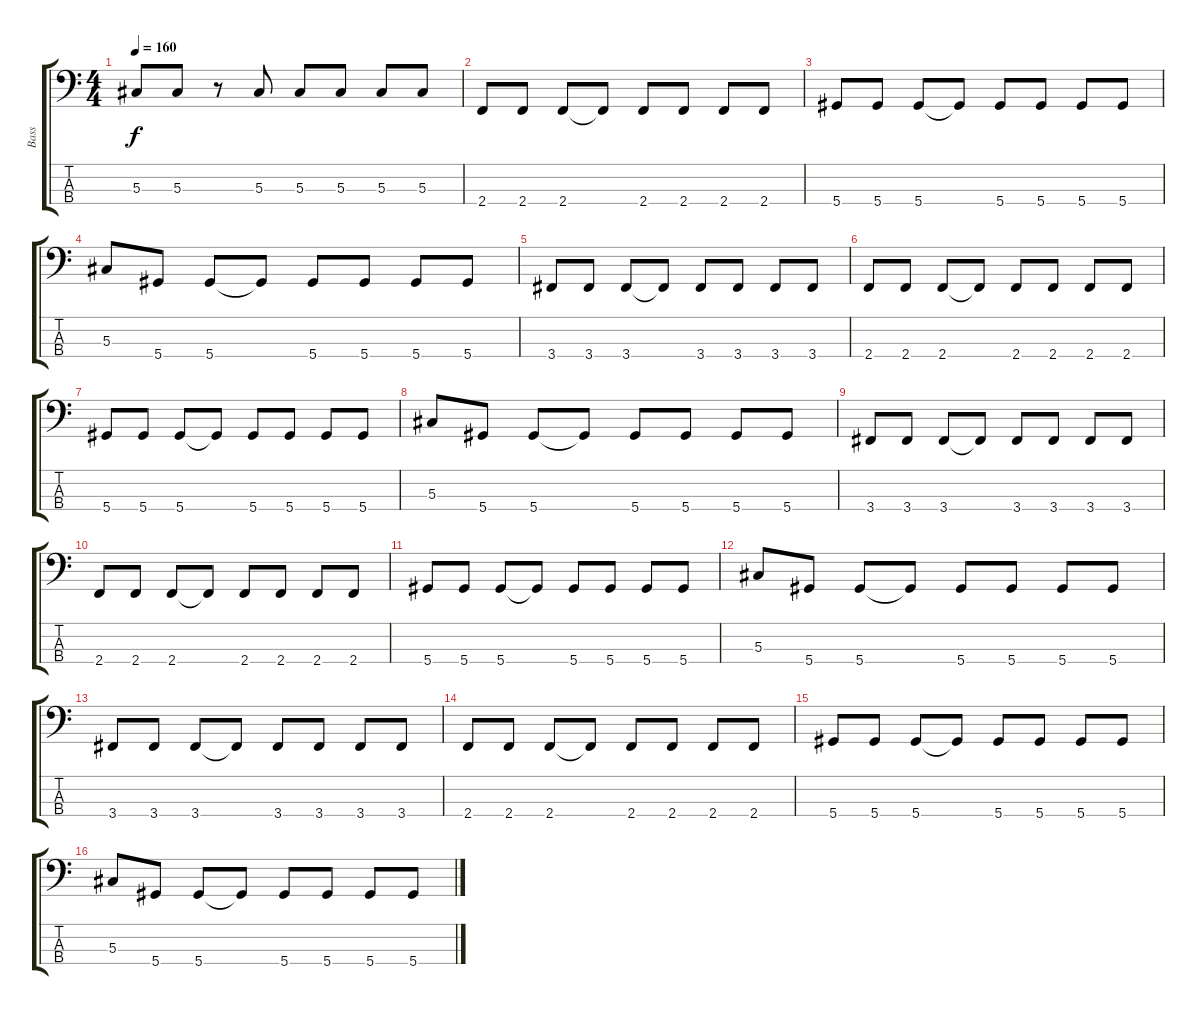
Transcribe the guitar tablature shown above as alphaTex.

\track ("Bass" "Bass") {instrument electricbasspick}
\staff {score tabs}
\tuning (Gb2 Db2 Ab1 Eb1) {hide}
\ts (4 4)
\tempo 160
\clef f4
\ks c
5.3.8{dy f} 5.3.8 r.8 5.3.8 5.3.8 5.3.8 5.3.8 5.3.8 |
2.4.8 2.4.8 2.4.8 2.4{t}.8 2.4.8 2.4.8 2.4.8 2.4.8 |
5.4.8 5.4.8 5.4.8 5.4{t}.8 5.4.8 5.4.8 5.4.8 5.4.8 |
5.3.8 5.4.8 5.4.8 5.4{t}.8 5.4.8 5.4.8 5.4.8 5.4.8 |
3.4.8 3.4.8 3.4.8 3.4{t}.8 3.4.8 3.4.8 3.4.8 3.4.8 |
2.4.8 2.4.8 2.4.8 2.4{t}.8 2.4.8 2.4.8 2.4.8 2.4.8 |
5.4.8 5.4.8 5.4.8 5.4{t}.8 5.4.8 5.4.8 5.4.8 5.4.8 |
5.3.8 5.4.8 5.4.8 5.4{t}.8 5.4.8 5.4.8 5.4.8 5.4.8 |
3.4.8 3.4.8 3.4.8 3.4{t}.8 3.4.8 3.4.8 3.4.8 3.4.8 |
2.4.8 2.4.8 2.4.8 2.4{t}.8 2.4.8 2.4.8 2.4.8 2.4.8 |
5.4.8 5.4.8 5.4.8 5.4{t}.8 5.4.8 5.4.8 5.4.8 5.4.8 |
5.3.8 5.4.8 5.4.8 5.4{t}.8 5.4.8 5.4.8 5.4.8 5.4.8 |
3.4.8 3.4.8 3.4.8 3.4{t}.8 3.4.8 3.4.8 3.4.8 3.4.8 |
2.4.8 2.4.8 2.4.8 2.4{t}.8 2.4.8 2.4.8 2.4.8 2.4.8 |
5.4.8 5.4.8 5.4.8 5.4{t}.8 5.4.8 5.4.8 5.4.8 5.4.8 |
5.3.8 5.4.8 5.4.8 5.4{t}.8 5.4.8 5.4.8 5.4.8 5.4.8
